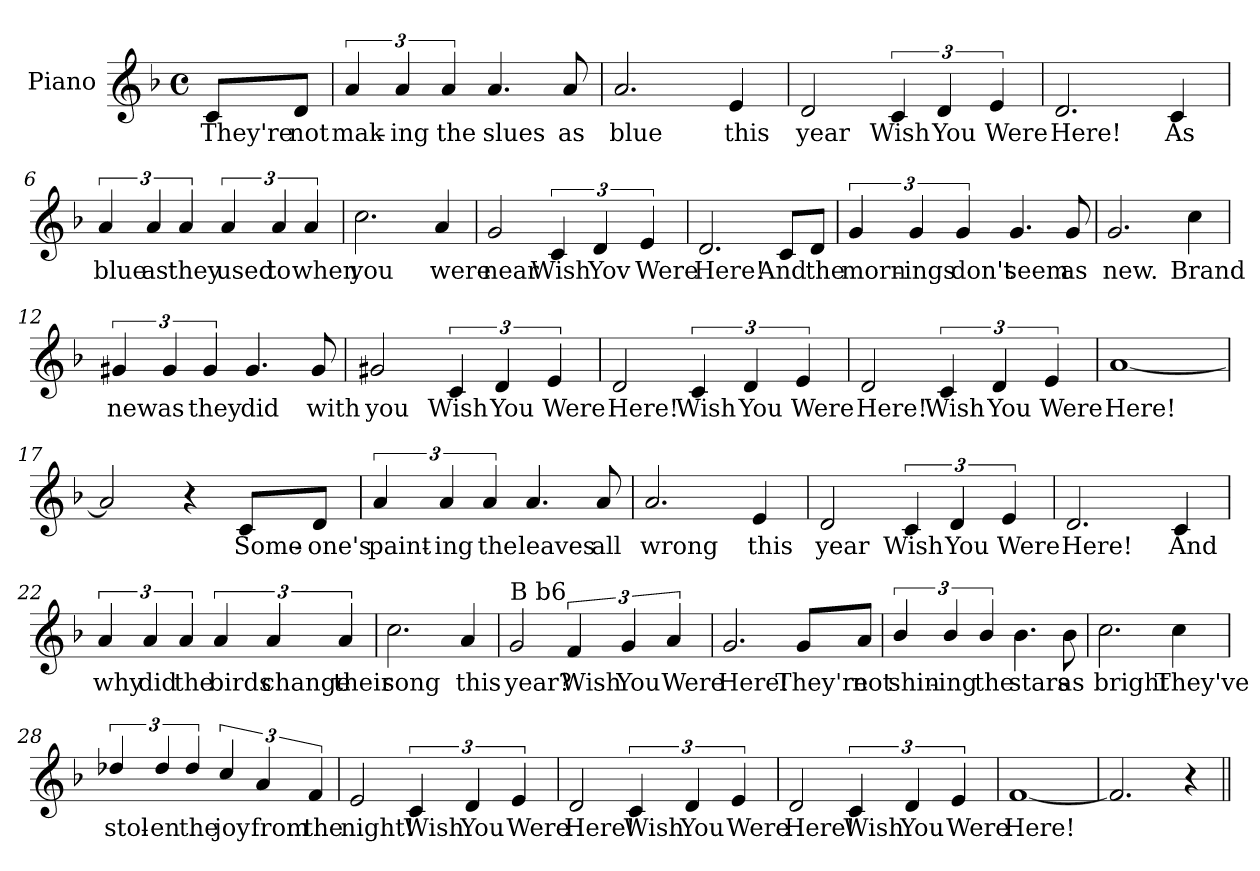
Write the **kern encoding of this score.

**kern	**text
*part1	*part1
*staff1	*staff1
*I"Piano	*
*I'Pno	*
*clefG2	*
*k[b-]	*
*F:	*
*M4/4	*
*met(c)	*
=1	=1
8c/L	They're
8d/J	not
=2	=2
6a/	mak-
6a/	-ing
6a/	the
4.a/	slues
8a/	as
=3	=3
2.a/	blue
4e/	this
=4	=4
2d/	year
6c/	Wish
6d/	You
6e/	Were
=5	=5
2.d/	Here!
4c/	As
!!LO:LB:g=z
=6	=6
6a/	blue
6a/	as
6a/	they
6a/	used
6a/	to
6a/	when
=7	=7
2.cc\	you
4a/	were
=8	=8
2g/	near
6c/	Wish
6d/	Yov
6e/	Were
=9	=9
2.d/	Here!
8c/L	And
8d/J	the
!!LO:LB:g=z
=10	=10
6g/	morn-
6g/	-ings
6g/	don't
4.g/	seem
8g/	as
=11	=11
2.g/	new.
4cc\	Brand
=12	=12
6g#X/	new
6g#/	as
6g#/	they
4.g#/	did
8g#/	with
=13	=13
2g#X/	you
6c/	Wish
6d/	You
6e/	Were
!!LO:LB:g=z
=14	=14
2d/	Here!
6c/	Wish
6d/	You
6e/	Were
=15	=15
2d/	Here!
6c/	Wish
6d/	You
6e/	Were
=16	=16
[1a	Here!
=17	=17
2a/]	.
4r	.
8c/L	Some-
8d/J	-one's
!!LO:LB:g=z
=18	=18
6a/	paint-
6a/	-ing
6a/	the
4.a/	leaves
8a/	all
=19	=19
2.a/	wrong
4e/	this
=20	=20
2d/	year
6c/	Wish
6d/	You
6e/	Were
=21	=21
2.d/	Here!
4c/	And
!!LO:LB:g=z
=22	=22
6a/	why
6a/	did
6a/	the
6a/	birds
6a/	change
6a/	their
=23	=23
2.cc\	song
4a/	this
=24	=24
!LO:TX:a:t=B b6	!
2g/	year?
6f/	Wish
6g/	You
6a/	Were
=25	=25
2.g/	Here!
8g/L	They're
8a/J	not
!!LO:LB:g=z
=26	=26
6b-/	shin-
6b-/	-ing
6b-/	the
4.b-\	stars
8b-\	as
=27	=27
2.cc\	bright
4cc\	They've
=28	=28
6dd-X/	stol-
6dd-/	-en
6dd-/	the
6cc/	joy
6a/	from
6f/	the
=29	=29
2e/	night!
6c/	Wish
6d/	You
6e/	Were
!!LO:LB:g=z
=30	=30
2d/	Here!
6c/	Wish
6d/	You
6e/	Were
=31	=31
2d/	Here!
6c/	Wish
6d/	You
6e/	Were
=32	=32
[1f	Here!
=33	=33
2.f/]	.
4r	.
=||	=||
*-	*-
